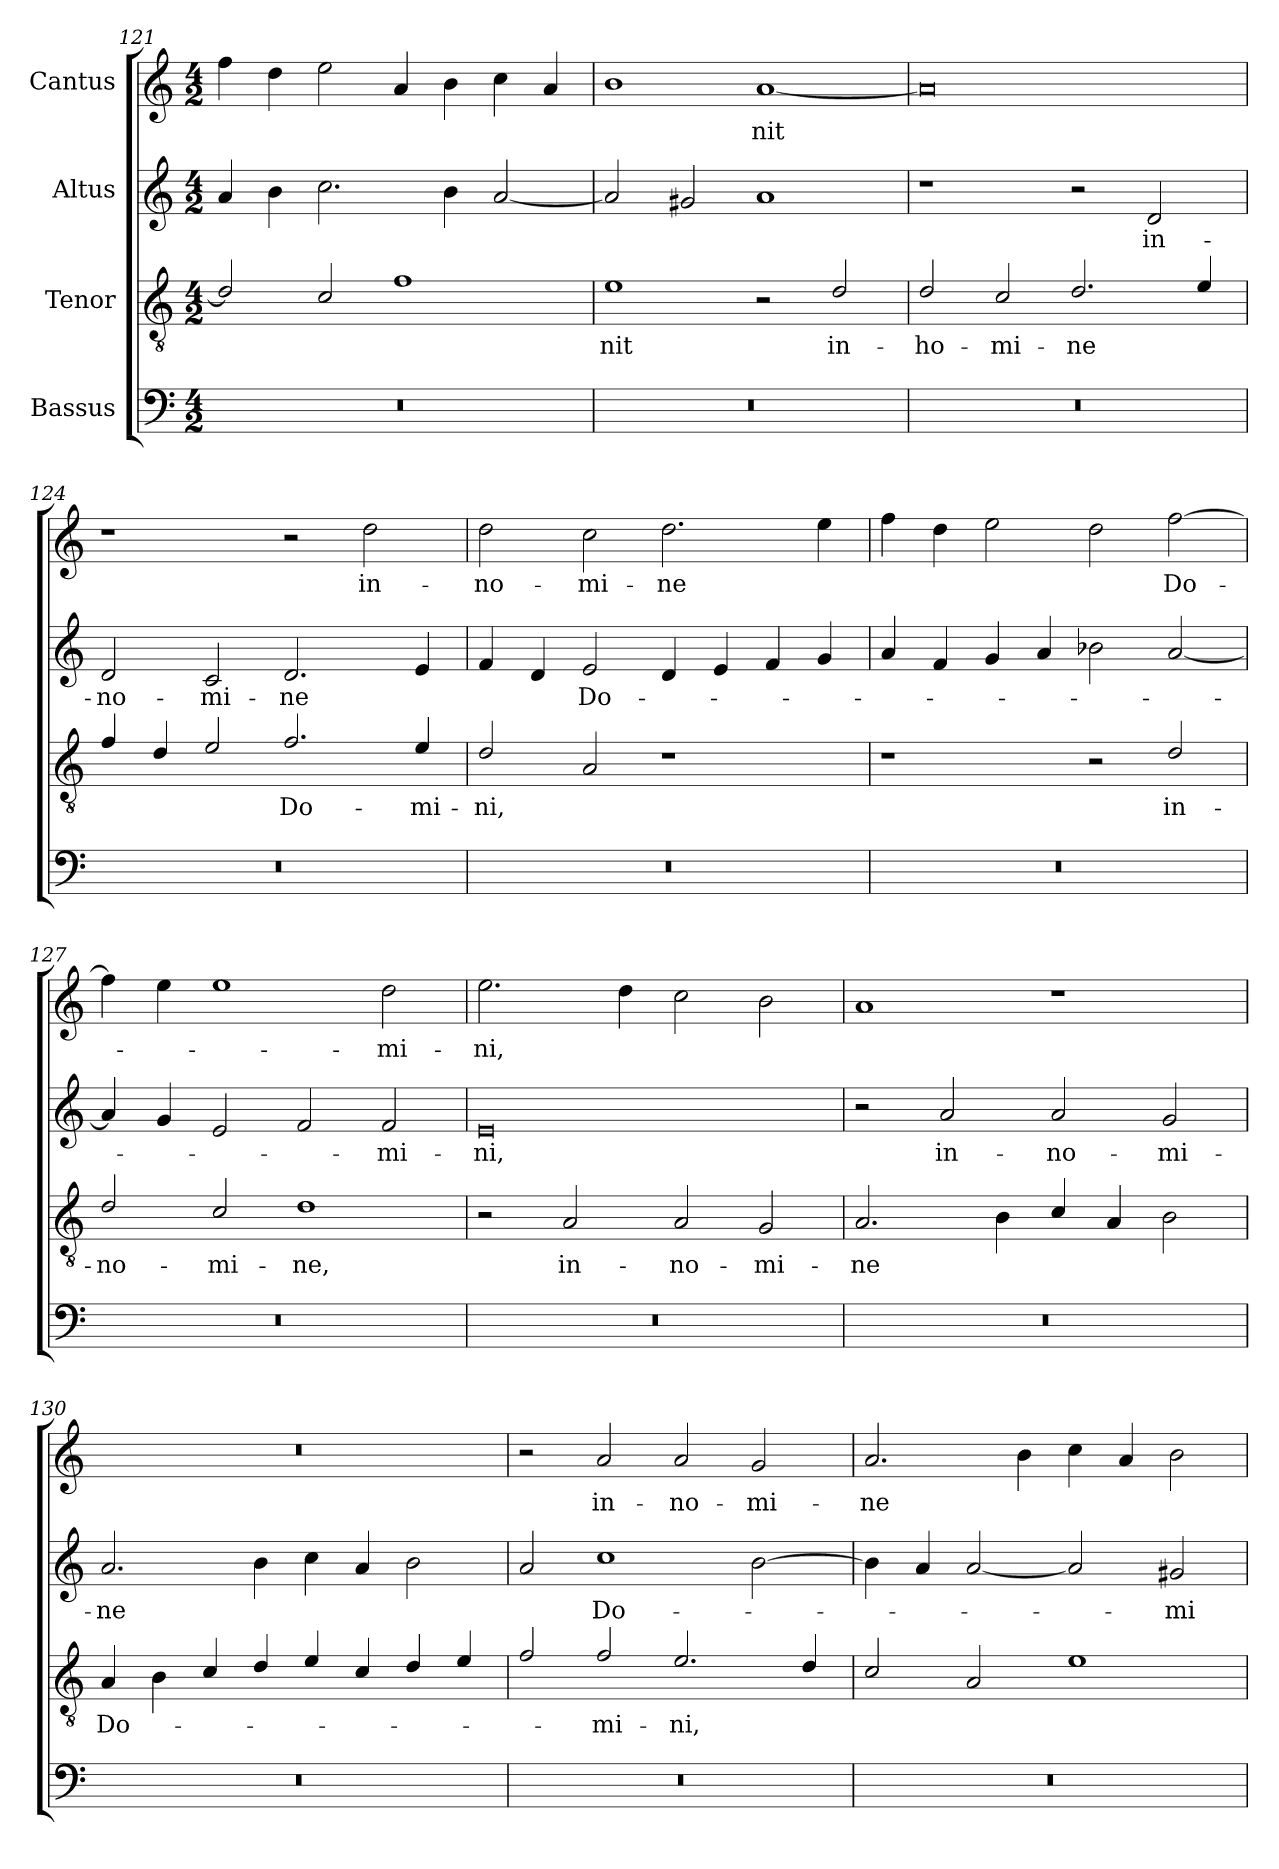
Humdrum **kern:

**kern	**kern	**text	**kern	**text	**kern	**text
*part4	*part3	*part3	*part2	*part2	*part1	*part1
*staff4	*staff3	*staff3	*staff2	*staff2	*staff1	*staff1
*I"Bassus	*I"Tenor	*	*I"Altus	*	*I"Cantus	*
*clefF4	*clefGv2	*	*clefG2	*	*clefG2	*
*k[]	*k[]	*	*k[]	*	*k[]	*
*M4/2	*M4/2	*	*M4/2	*	*M4/2	*
=121	=121	=121	=121	=121	=121	=121
0r	2d/]	.	4a/	.	4ff\	.
.	.	.	4b\	.	4dd\	.
.	2c/	.	2.cc\	.	2ee\	.
.	1f\	.	.	.	4a/	.
.	.	.	4b\	.	4b\	.
.	.	.	[2a/	.	4cc\	.
.	.	.	.	.	4a/	.
=122	=122	=122	=122	=122	=122	=122
0r	1e\	-nit	2a/]	.	1b\	.
.	.	.	2g#X/	.	.	.
.	2r	.	1a/	.	[1a/	-nit
.	2d/	in-	.	.	.	.
=123	=123	=123	=123	=123	=123	=123
0r	2d/	ho-	1r	.	0a/]	.
.	2c/	-mi-	.	.	.	.
.	2.d/	-ne	2r	.	.	.
.	.	.	2d/	in-	.	.
.	4e/	.	.	.	.	.
=124	=124	=124	=124	=124	=124	=124
0r	4f/	.	2d/	no-	1r	.
.	4d/	.	.	.	.	.
.	2e/	.	2c/	-mi-	.	.
.	2.f/	Do-	2.d/	-ne	2r	.
.	.	.	.	.	2dd\	in-
.	4e/	-mi-	4e/	.	.	.
=125	=125	=125	=125	=125	=125	=125
0r	2d/	-ni,	4f/	.	2dd\	no-
.	.	.	4d/	.	.	.
.	2A/	.	2e/	Do-	2cc\	-mi-
.	1r	.	4d/	.	2.dd\	-ne
.	.	.	4e/	.	.	.
.	.	.	4f/	.	.	.
.	.	.	4g/	.	4ee\	.
=126	=126	=126	=126	=126	=126	=126
0r	1r	.	4a/	.	4ff\	.
.	.	.	4f/	.	4dd\	.
.	.	.	4g/	.	2ee\	.
.	.	.	4a/	.	.	.
.	2r	.	2b-X\	.	2dd\	.
.	2d/	in-	[2a/	.	[2ff\	Do-
=127	=127	=127	=127	=127	=127	=127
0r	2d/	no-	4a/]	.	4ff\]	.
.	.	.	4g/	.	4ee\	.
.	2c/	-mi-	2e/	.	1ee\	.
.	1d\	-ne,	2f/	.	.	.
.	.	.	2f/	-mi-	2dd\	-mi-
=128	=128	=128	=128	=128	=128	=128
0r	2r	.	0e/	-ni,	2.ee\	-ni,
.	2A/	in-	.	.	.	.
.	.	.	.	.	4dd\	.
.	2A/	no-	.	.	2cc\	.
.	2G/	-mi-	.	.	2b\	.
=129	=129	=129	=129	=129	=129	=129
0r	2.A/	-ne	2r	.	1a/	.
.	.	.	2a/	in-	.	.
.	4B\	.	.	.	.	.
.	4c/	.	2a/	no-	1r	.
.	4A/	.	.	.	.	.
.	2B\	.	2g/	-mi-	.	.
=130	=130	=130	=130	=130	=130	=130
0r	4A/	Do-	2.a/	-ne	0r	.
.	4B\	.	.	.	.	.
.	4c/	.	.	.	.	.
.	4d/	.	4b\	.	.	.
.	4e/	.	4cc\	.	.	.
.	4c/	.	4a/	.	.	.
.	4d/	.	2b\	.	.	.
.	4e/	.	.	.	.	.
=131	=131	=131	=131	=131	=131	=131
0r	2f/	.	2a/	.	2r	.
.	2f/	-mi-	1cc\	Do-	2a/	in-
.	2.e/	-ni,	.	.	2a/	no-
.	.	.	[2b\	.	2g/	-mi-
.	4d/	.	.	.	.	.
=132	=132	=132	=132	=132	=132	=132
0r	2c/	.	4b\]	.	2.a/	-ne
.	.	.	4a/	.	.	.
.	2A/	.	[2a/	.	.	.
.	.	.	.	.	4b\	.
.	1e\	.	2a/]	.	4cc\	.
.	.	.	.	.	4a/	.
.	.	.	2g#X/	-mi-	2b\	.
=	=	=	=	=	=	=
*-	*-	*-	*-	*-	*-	*-
